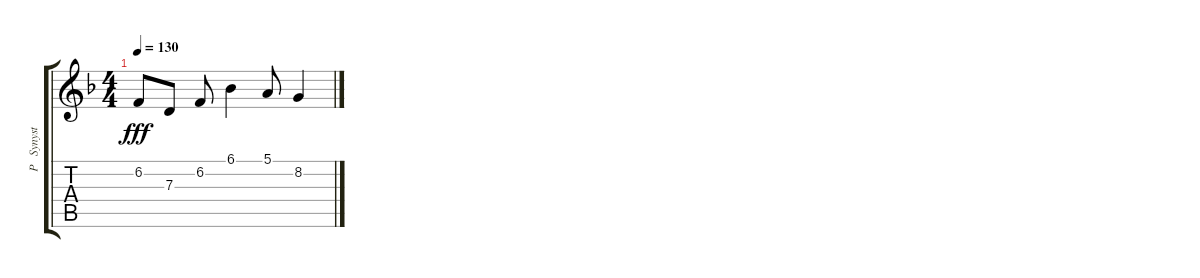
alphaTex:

\track ("P   Synyster Gates" "P   Synyst") {instrument acousticgrandpiano}
\staff {score tabs}
\tuning (E4 B3 G3 D3 A2 D2) {hide}
\ts (4 4)
\tempo 130
\clef g2
\ks dminor
6.2.8{dy fff} 7.3.8 6.2.8 6.1.4 5.1.8 8.2.4
